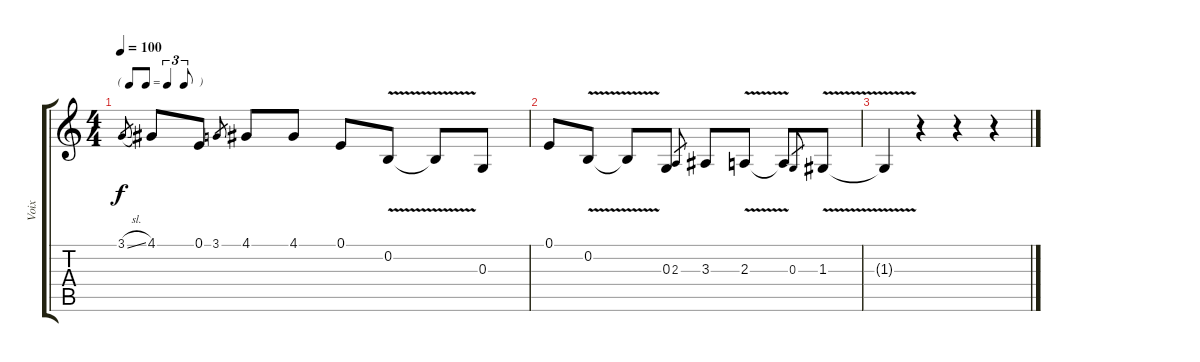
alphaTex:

\track ("Voix" "Voix") {instrument harmonica}
\staff {score tabs}
\tuning (E4 B3 G3 D3 A2 E2) {hide}
\ts (4 4)
\tf triplet8th
\tempo 100
\clef g2
\ks c
3.1{sl}.8{gr dy f} 4.1.8 0.1.8 3.1.8{gr} 4.1.8 4.1.8 0.1.8 0.2{v}.8 0.2{t}.8 0.3.8 |
0.1.8 0.2{v}.8 0.2{t}.8 0.3.8 2.3.8{gr} 3.3.8 2.3{v}.8 2.3{t}.8 0.3.8{gr} 1.3{v}.8 |
1.3{t}.4 r.4 r.4 r.4
